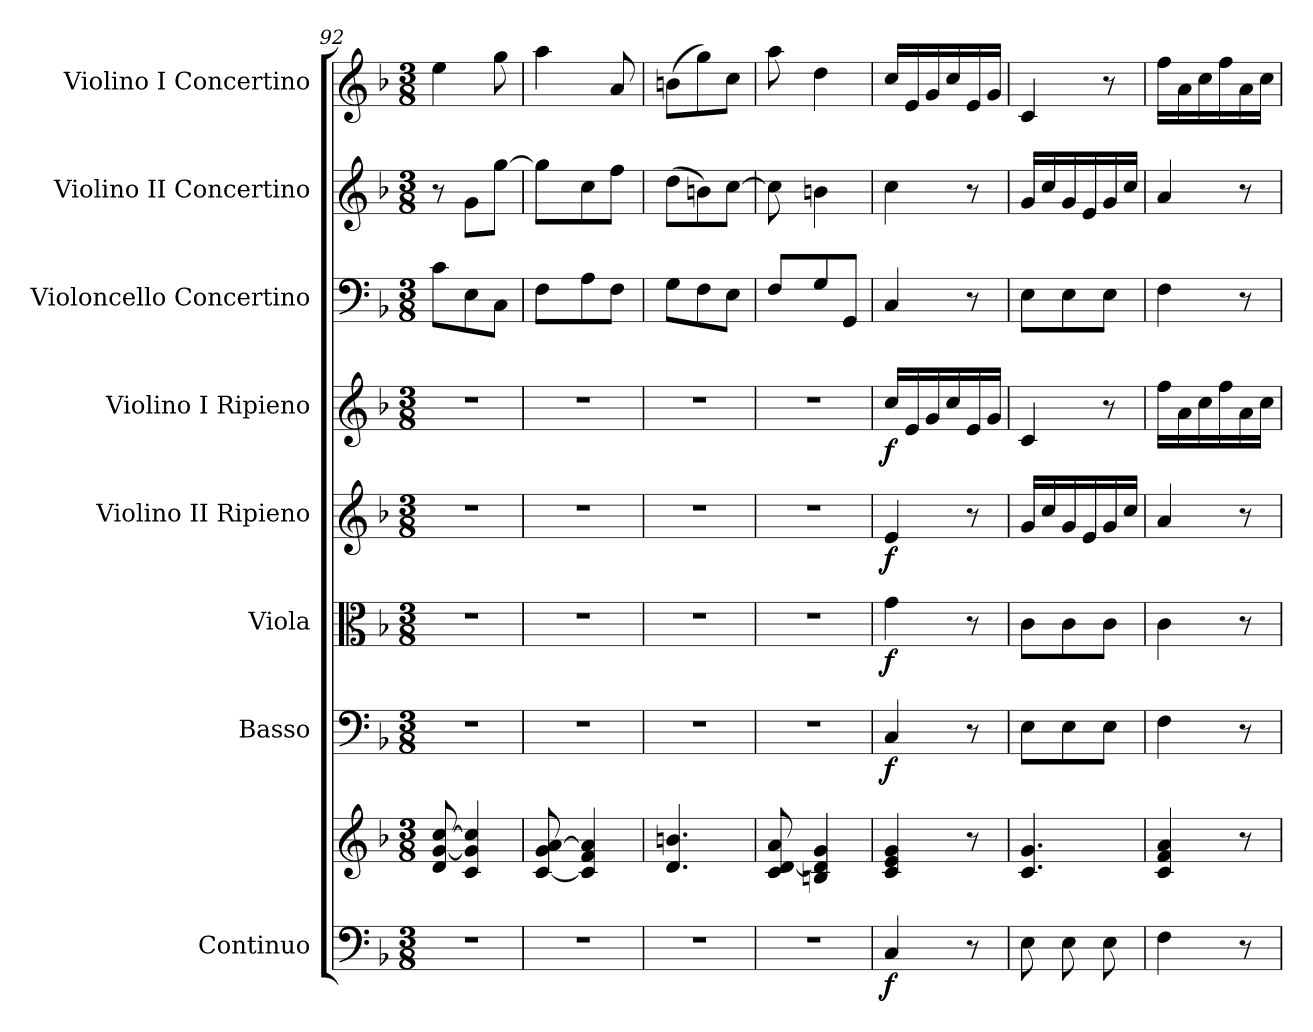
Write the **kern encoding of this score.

**kern	**kern	**dynam	**kern	**dynam	**kern	**dynam	**kern	**dynam	**kern	**dynam	**kern	**kern	**kern
*part8	*part8	*part8	*part7	*part7	*part6	*part6	*part5	*part5	*part4	*part4	*part3	*part2	*part1
*staff9	*staff8	*staff8/9	*staff7	*staff7	*staff6	*staff6	*staff5	*staff5	*staff4	*staff4	*staff3	*staff2	*staff1
*I"Continuo	*	*	*I"Basso	*	*I"Viola	*	*I"Violino II Ripieno	*	*I"Violino I Ripieno	*	*I"Violoncello Concertino	*I"Violino II Concertino	*I"Violino I Concertino
*	*	*	*	*	*	*	*	*	*	*	*I'Vc	*I'Vln	*I'Vln
*clefF4	*clefG2	*	*clefF4	*	*clefC3	*	*clefG2	*	*clefG2	*	*clefF4	*clefG2	*clefG2
*k[b-]	*k[b-]	*	*k[b-]	*	*k[b-]	*	*k[b-]	*	*k[b-]	*	*k[b-]	*k[b-]	*k[b-]
*M3/8	*M3/8	*	*M3/8	*	*M3/8	*	*M3/8	*	*M3/8	*	*M3/8	*M3/8	*M3/8
=92	=92	=92	=92	=92	=92	=92	=92	=92	=92	=92	=92	=92	=92
4.r	8d/ [8g/ [8cc/	.	4.r	.	4.r	.	4.r	.	4.r	.	8c\L	8r	4ee\
.	4c/ 4g/] 4cc/]	.	.	.	.	.	.	.	.	.	8E\	8g\L	.
.	.	.	.	.	.	.	.	.	.	.	8C\J	[8gg\J	8gg\
!!LO:LB:g=z
=93	=93	=93	=93	=93	=93	=93	=93	=93	=93	=93	=93	=93	=93
4.r	[8c/ 8g/ [8a/	.	4.r	.	4.r	.	4.r	.	4.r	.	8F\L	8gg\L]	4aa\
.	4c/] 4f/ 4a/]	.	.	.	.	.	.	.	.	.	8A\	8cc\	.
.	.	.	.	.	.	.	.	.	.	.	8F\J	8ff\J	8a/
=94	=94	=94	=94	=94	=94	=94	=94	=94	=94	=94	=94	=94	=94
4.r	4.d/ 4.bn/	.	4.r	.	4.r	.	4.r	.	4.r	.	8G\L	(>8dd\L	(>8bn\L
.	.	.	.	.	.	.	.	.	.	.	8F\	8bn\)	8gg\)
.	.	.	.	.	.	.	.	.	.	.	8E\J	[8cc\J	8cc\J
=95	=95	=95	=95	=95	=95	=95	=95	=95	=95	=95	=95	=95	=95
4.r	8c/ [8d/ 8a/	.	4.r	.	4.r	.	4.r	.	4.r	.	8F/L	8cc\]	8aa\
.	4Bn/ 4d/] 4g/	.	.	.	.	.	.	.	.	.	8G/	4bn\	4dd\
.	.	.	.	.	.	.	.	.	.	.	8GG/J	.	.
=96	=96	=96	=96	=96	=96	=96	=96	=96	=96	=96	=96	=96	=96
!	!	!LO:DY:b=2	!	!LO:DY:b	!	!LO:DY:b	!	!LO:DY:b	!	!LO:DY:b	!	!	!
4C/	4c/ 4e/ 4g/	f	4C/	f	4g\	f	4e/	f	16cc/LL	f	4C/	4cc\	16cc/LL
.	.	.	.	.	.	.	.	.	16e/	.	.	.	16e/
.	.	.	.	.	.	.	.	.	16g/	.	.	.	16g/
.	.	.	.	.	.	.	.	.	16cc/	.	.	.	16cc/
8r	8r	.	8r	.	8r	.	8r	.	16e/	.	8r	8r	16e/
.	.	.	.	.	.	.	.	.	16g/JJ	.	.	.	16g/JJ
=97	=97	=97	=97	=97	=97	=97	=97	=97	=97	=97	=97	=97	=97
8E\	4.c/ 4.g/	.	8E\L	.	8c\L	.	16g/LL	.	4c/	.	8E\L	16g/LL	4c/
.	.	.	.	.	.	.	16cc/	.	.	.	.	16cc/	.
8E\	.	.	8E\	.	8c\	.	16g/	.	.	.	8E\	16g/	.
.	.	.	.	.	.	.	16e/	.	.	.	.	16e/	.
8E\	.	.	8E\J	.	8c\J	.	16g/	.	8r	.	8E\J	16g/	8r
.	.	.	.	.	.	.	16cc/JJ	.	.	.	.	16cc/JJ	.
=98	=98	=98	=98	=98	=98	=98	=98	=98	=98	=98	=98	=98	=98
4F\	4c/ 4f/ 4a/	.	4F\	.	4c\	.	4a/	.	16ff\LL	.	4F\	4a/	16ff\LL
.	.	.	.	.	.	.	.	.	16a\	.	.	.	16a\
.	.	.	.	.	.	.	.	.	16cc\	.	.	.	16cc\
.	.	.	.	.	.	.	.	.	16ff\	.	.	.	16ff\
8r	8r	.	8r	.	8r	.	8r	.	16a\	.	8r	8r	16a\
.	.	.	.	.	.	.	.	.	16cc\JJ	.	.	.	16cc\JJ
=	=	=	=	=	=	=	=	=	=	=	=	=	=
*-	*-	*-	*-	*-	*-	*-	*-	*-	*-	*-	*-	*-	*-
